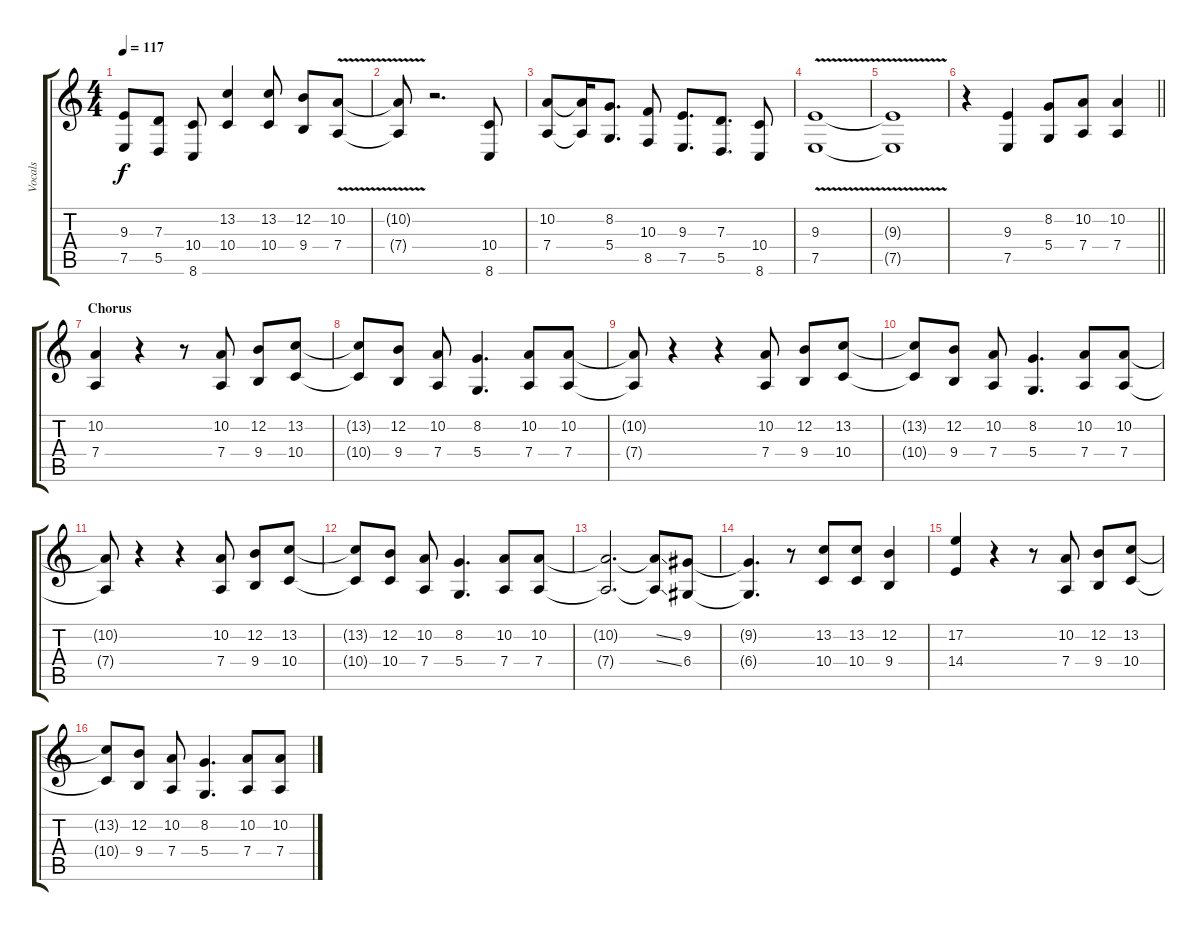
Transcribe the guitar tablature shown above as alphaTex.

\track ("Vocals" "Vocals") {instrument lead2sawtooth}
\staff {score tabs}
\tuning (E4 B3 G3 D3 A2 E2) {hide}
\ts (4 4)
\tempo 117
\clef g2
\ks c
(9.3{t} 7.5{t}).8{dy f} (7.3 5.5).8 (10.4 8.6).8 (13.2 10.4).4 (13.2 10.4).8 (12.2 9.4).8 (10.2{v} 7.4{v}).8 |
(10.2{t} 7.4{t}).8 r.2{d} (10.4 8.6).8 |
(10.2 7.4).8 (10.2{t} 7.4{t}).16 (8.2 5.4).8{d} (10.3 8.5).8 (9.3 7.5).8{d} (7.3 5.5).8{d} (10.4 8.6).8 |
(9.3{v} 7.5{v}).1 |
(9.3{t} 7.5{t}).1 |
\barLineRight lightlight
r.4 (9.3 7.5).4 (8.2 5.4).8 (10.2 7.4).8 (10.2 7.4).4 |
\section ("" "Chorus")
(10.2 7.4).4 r.4 r.8 (10.2 7.4).8 (12.2 9.4).8 (13.2 10.4).8 |
(13.2{t} 10.4{t}).8 (12.2 9.4).8 (10.2 7.4).8 (8.2 5.4).4{d} (10.2 7.4).8 (10.2 7.4).8 |
(10.2{t} 7.4{t}).8 r.4 r.4 (10.2 7.4).8 (12.2 9.4).8 (13.2 10.4).8 |
(13.2{t} 10.4{t}).8 (12.2 9.4).8 (10.2 7.4).8 (8.2 5.4).4{d} (10.2 7.4).8 (10.2 7.4).8 |
(10.2{t} 7.4{t}).8 r.4 r.4 (10.2 7.4).8 (12.2 9.4).8 (13.2 10.4).8 |
(13.2{t} 10.4{t}).8 (12.2 10.4).8 (10.2 7.4).8 (8.2 5.4).4{d} (10.2 7.4).8 (10.2 7.4).8 |
(10.2{t} 7.4{t}).2{d} (10.2{ss t} 7.4{ss t}).8 (9.2 6.4).8 |
(9.2{t} 6.4{t}).4{d} r.8 (13.2 10.4).8 (13.2 10.4).8 (12.2 9.4).4 |
(17.2 14.4).4 r.4 r.8 (10.2 7.4).8 (12.2 9.4).8 (13.2 10.4).8 |
(13.2{t} 10.4{t}).8 (12.2 9.4).8 (10.2 7.4).8 (8.2 5.4).4{d} (10.2 7.4).8 (10.2 7.4).8
